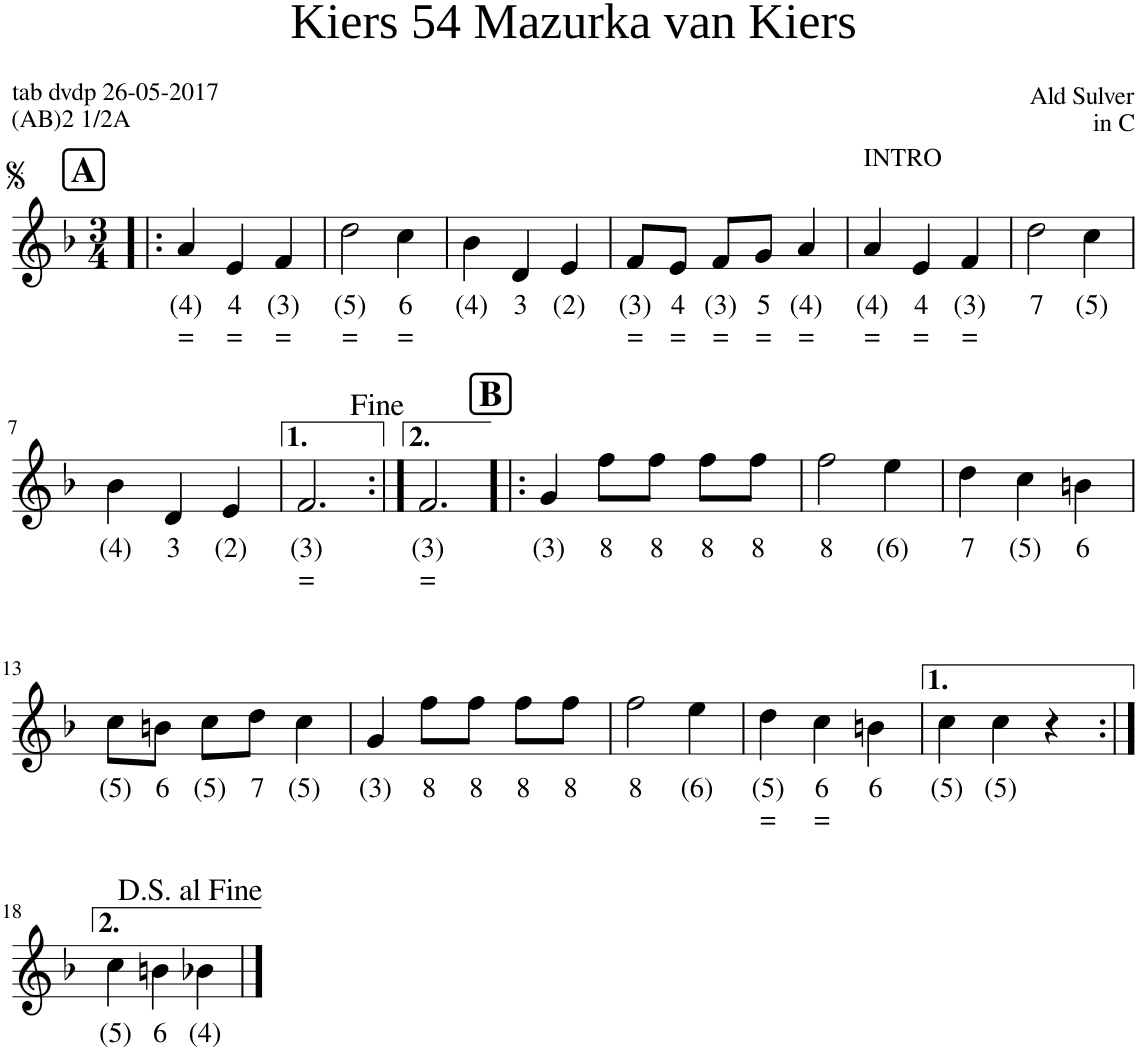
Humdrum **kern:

**kern	**text	**text
*part1	*part1	*part1
*staff1	*staff1	*staff1
*I"Voice	*	*
*clefG2	*	*
*k[b-]	*	*
*M3/4	*	*
!!LO:REH:place=s1:a:B:cj:fs=14:t=A
=1!|:	=1!|:	=1!|:
!	!LO:LY:b	!LO:LY:b
4a/	(4)	=
!	!LO:LY:b	!LO:LY:b
4e/	4	=
!	!LO:LY:b	!LO:LY:b
4f/	(3)	=
=2	=2	=2
!	!LO:LY:b	!LO:LY:b
2dd\	(5)	=
!	!LO:LY:b	!LO:LY:b
4cc\	6	=
=3	=3	=3
!	!LO:LY:b	!
4b-\	(4)	.
!	!LO:LY:b	!
4d/	3	.
!	!LO:LY:b	!
4e/	(2)	.
=4	=4	=4
!	!LO:LY:b	!LO:LY:b
8f/L	(3)	=
!	!LO:LY:b	!LO:LY:b
8e/J	4	=
!	!LO:LY:b	!LO:LY:b
8f/L	(3)	=
!	!LO:LY:b	!LO:LY:b
8g/J	5	=
!	!LO:LY:b	!LO:LY:b
4a/	(4)	=
=5	=5	=5
!LO:TX:a:t=INTRO	!	!
!	!LO:LY:b	!LO:LY:b
4a/	(4)	=
!	!LO:LY:b	!LO:LY:b
4e/	4	=
!	!LO:LY:b	!LO:LY:b
4f/	(3)	=
=6	=6	=6
!	!LO:LY:b	!
2dd\	7	.
!	!LO:LY:b	!
4cc\	(5)	.
!!LO:LB:g=z
=7	=7	=7
!	!LO:LY:b	!
4b-\	(4)	.
!	!LO:LY:b	!
4d/	3	.
!	!LO:LY:b	!
4e/	(2)	.
=8	=8	=8
!	!LO:LY:b	!LO:LY:b
2.f/	(3)	=
=9:|!	=9:|!	=9:|!
!	!LO:LY:b	!LO:LY:b
2.f/	(3)	=
!!LO:REH:place=s1:a:B:cj:fs=14:t=B
=10!|:	=10!|:	=10!|:
!	!LO:LY:b	!
4g/	(3)	.
!	!LO:LY:b	!
8ff\L	8	.
!	!LO:LY:b	!
8ff\J	8	.
!	!LO:LY:b	!
8ff\L	8	.
!	!LO:LY:b	!
8ff\J	8	.
=11	=11	=11
!	!LO:LY:b	!
2ff\	8	.
!	!LO:LY:b	!
4ee\	(6)	.
=12	=12	=12
!	!LO:LY:b	!
4dd\	7	.
!	!LO:LY:b	!
4cc\	(5)	.
!	!LO:LY:b	!
4bn\	6	.
!!LO:LB:g=z
=13	=13	=13
!	!LO:LY:b	!
8cc\L	(5)	.
!	!LO:LY:b	!
8bn\J	6	.
!	!LO:LY:b	!
8cc\L	(5)	.
!	!LO:LY:b	!
8dd\J	7	.
!	!LO:LY:b	!
4cc\	(5)	.
=14	=14	=14
!	!LO:LY:b	!
4g/	(3)	.
!	!LO:LY:b	!
8ff\L	8	.
!	!LO:LY:b	!
8ff\J	8	.
!	!LO:LY:b	!
8ff\L	8	.
!	!LO:LY:b	!
8ff\J	8	.
=15	=15	=15
!	!LO:LY:b	!
2ff\	8	.
!	!LO:LY:b	!
4ee\	(6)	.
=16	=16	=16
!	!LO:LY:b	!LO:LY:b
4dd\	(5)	=
!	!LO:LY:b	!LO:LY:b
4cc\	6	=
!	!LO:LY:b	!
4bn\	6	.
=17	=17	=17
!	!LO:LY:b	!
4cc\	(5)	.
!	!LO:LY:b	!
4cc\	(5)	.
4r	.	.
!!LO:LB:g=z
=18:|!	=18:|!	=18:|!
!	!LO:LY:b	!
4cc\	(5)	.
!	!LO:LY:b	!
4bn\	6	.
!	!LO:LY:b	!
4b-X\	(4)	.
==	==	==
*-	*-	*-
